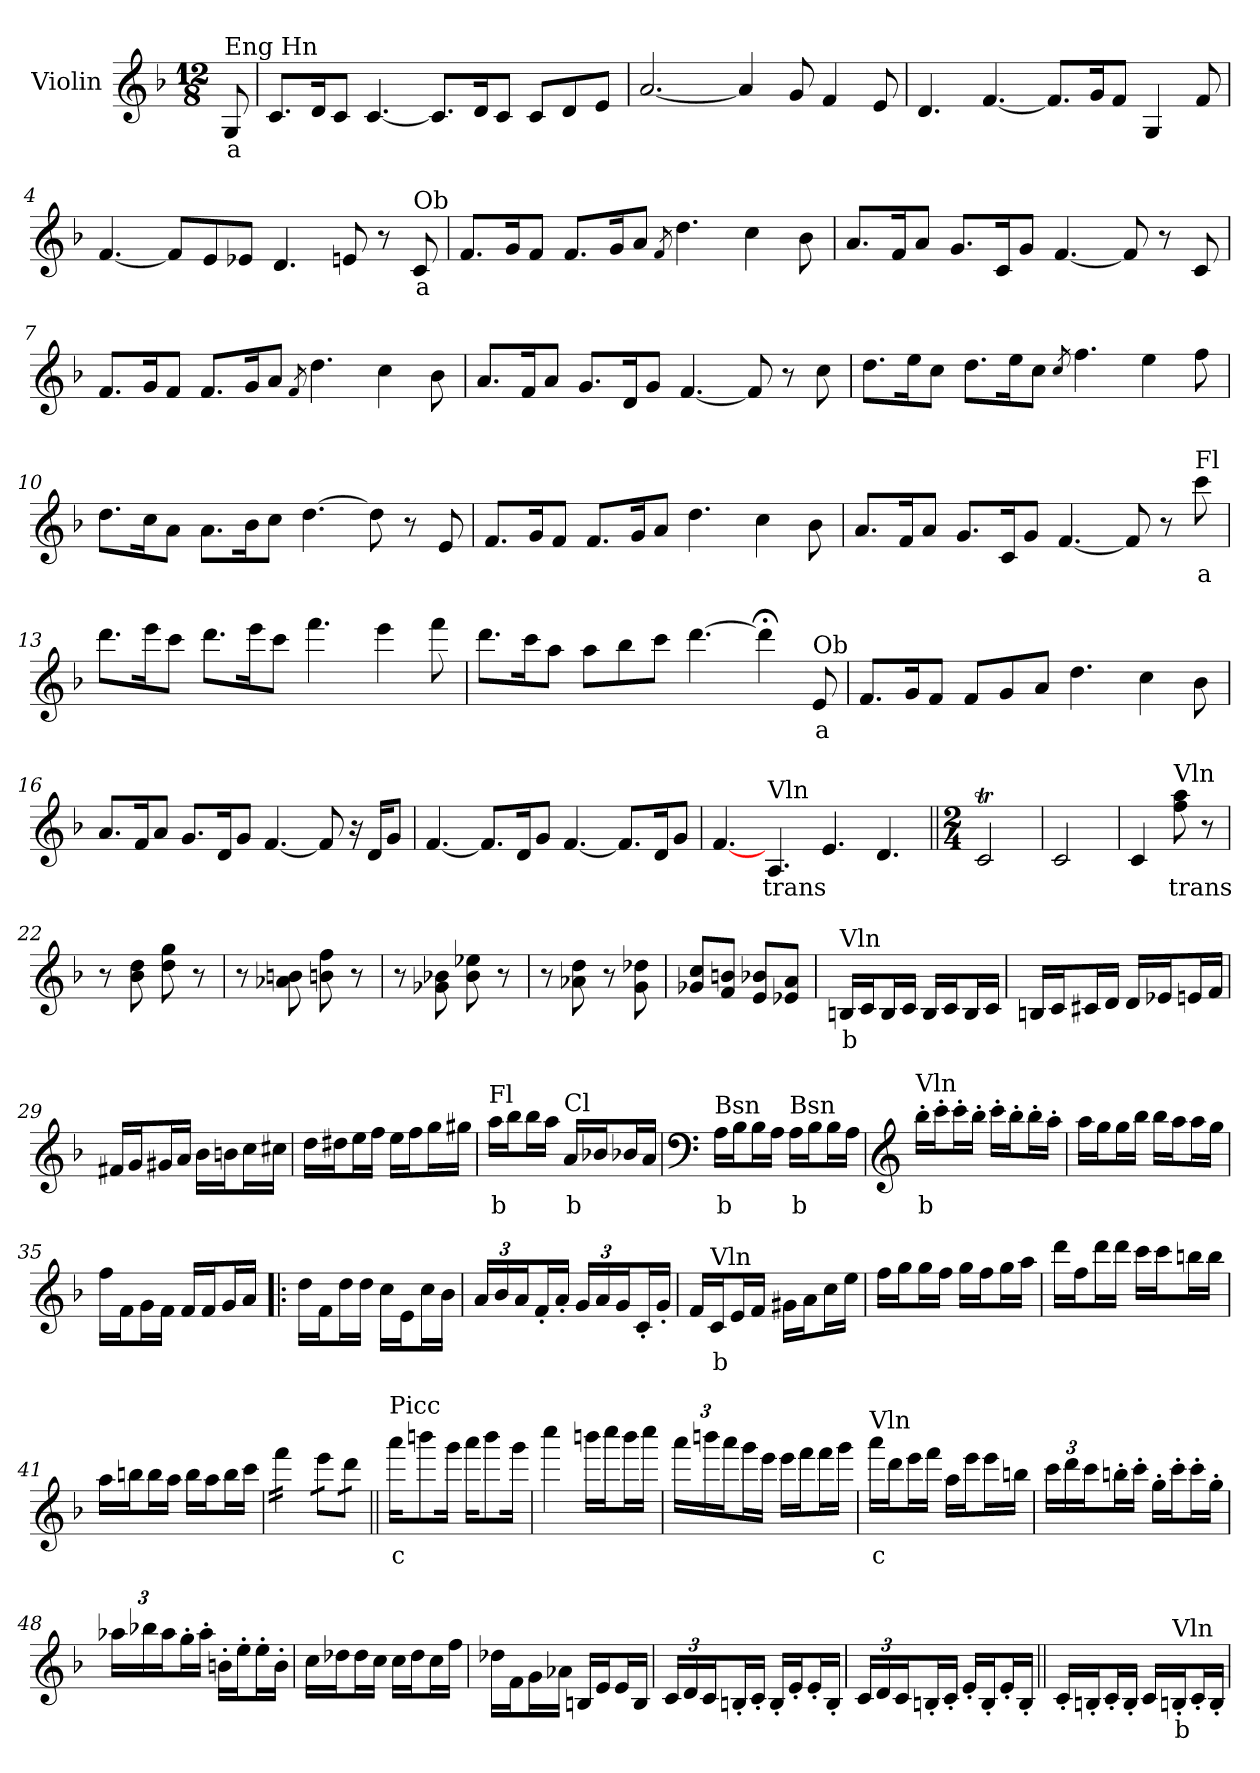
**kern	**text
*part1	*part1
*staff1	*staff1
*I"Violin	*
*I'Vln.	*
*clefG2	*
*k[b-]	*
*M12/8	*
=	=
!LO:TX:a:t=Eng Hn	!
!	!LO:LY:color=#FF0000
8G	a
=1	=1
8.c/L	.
16d/K	.
8c/J	.
[4.c	.
8.c/L]	.
16d/K	.
8c/J	.
8c/L	.
8d/	.
8e/J	.
=2	=2
[2.a	.
4a]	.
8g	.
4f	.
8e	.
=3	=3
4.d	.
[4.f	.
8.f/L]	.
16g/K	.
8f/J	.
4G	.
8f	.
=4	=4
[4.f	.
8f/L]	.
8e/	.
8e-X/J	.
4.d	.
8e	.
8r	.
!LO:TX:a:t=Ob	!
!	!LO:LY:color=#FF0000
8c	a
=5	=5
8.f/L	.
16g/K	.
8f/J	.
8.f/L	.
16g/K	.
8a/J	.
8qf	.
4.dd	.
4cc	.
8b-	.
=6	=6
8.a/L	.
16f/K	.
8a/J	.
8.g/L	.
16c/K	.
8g/J	.
[4.f	.
8f]	.
8r	.
8c	.
=7	=7
8.f/L	.
16g/K	.
8f/J	.
8.f/L	.
16g/K	.
8a/J	.
8qf	.
4.dd	.
4cc	.
8b-	.
=8	=8
8.a/L	.
16f/K	.
8a/J	.
8.g/L	.
16d/K	.
8g/J	.
[4.f	.
8f]	.
8r	.
8cc	.
=9	=9
8.dd\L	.
16ee\K	.
8cc\J	.
8.dd\L	.
16ee\K	.
8cc\J	.
8qcc	.
4.ff	.
4ee	.
8ff	.
=10	=10
8.dd\L	.
16cc\K	.
8a\J	.
8.a\L	.
16b-\K	.
8cc\J	.
[4.dd	.
8dd]	.
8r	.
8e	.
=11	=11
8.f/L	.
16g/K	.
8f/J	.
8.f/L	.
16g/K	.
8a/J	.
4.dd	.
4cc	.
8b-	.
=12	=12
8.a/L	.
16f/K	.
8a/J	.
8.g/L	.
16c/K	.
8g/J	.
[4.f	.
8f]	.
8r	.
!LO:TX:a:t=Fl	!
!	!LO:LY:color=#FF0000
8ccc	a
=13	=13
8.ddd\L	.
16eee\K	.
8ccc\J	.
8.ddd\L	.
16eee\K	.
8ccc\J	.
4.fff	.
4eee	.
8fff	.
=14	=14
8.ddd\L	.
16ccc\K	.
8aa\J	.
8aa\L	.
8bb-\	.
8ccc\J	.
[4.ddd	.
4ddd;<]	.
!LO:TX:a:t=Ob	!
!	!LO:LY:color=#FF0000
8e	a
=15	=15
8.f/L	.
16g/K	.
8f/J	.
8f/L	.
8g/	.
8a/J	.
4.dd	.
4cc	.
8b-	.
=16	=16
8.a/L	.
16f/K	.
8a/J	.
8.g/L	.
16d/K	.
8g/J	.
[4.f	.
8f]	.
16r	.
16d/KL	.
8g/J	.
=17	=17
[4.f	.
8.f/L]	.
16d/K	.
8g/J	.
[4.f	.
8.f/L]	.
16d/K	.
8g/J	.
=18	=18
[4.f	.
!LO:TX:a:t=Vln	!
!	!LO:LY:color=#FF0000
4.A	trans
4.e	.
4.d	.
=19||	=19||
*M2/4	*
2cT	.
=20	=20
2c	.
=21	=21
4c	.
!LO:TX:a:t=Vln	!
!	!LO:LY:color=#FF0000
8ff\ 8aa\	trans
8r	.
=22	=22
8r	.
8b-\ 8dd\	.
8dd\ 8gg\	.
8r	.
=23	=23
8r	.
8a-X\ 8bn\	.
8bn\ 8ff\	.
8r	.
=24	=24
8r	.
8g-X\ 8b-X\	.
8b-\ 8ee-X\	.
8r	.
=25	=25
8r	.
8a-X\ 8dd\	.
8r	.
8g\ 8dd-X\	.
=26	=26
8g-X/ 8cc/L	.
8f/ 8bn/J	.
8e/ 8b-X/L	.
8e-X/ 8a/J	.
=27	=27
!LO:TX:a:t=Vln	!
!	!LO:LY:color=#FF0000
16Bn/LL	b
16c/J	.
16B/L	.
16c/JJ	.
16B/LL	.
16c/J	.
16B/L	.
16c/JJ	.
=28	=28
16Bn/LL	.
16c/J	.
16c#X/L	.
16d/JJ	.
16d/LL	.
16e-X/J	.
16en/L	.
16f/JJ	.
=29	=29
16f#X/LL	.
16g/J	.
16g#X/L	.
16a/JJ	.
16b-\LL	.
16bn\J	.
16cc\L	.
16cc#X\JJ	.
=30	=30
16dd\LL	.
16dd#X\J	.
16ee\L	.
16ff\JJ	.
16ee\LL	.
16ff\J	.
16gg\L	.
16gg#X\JJ	.
=31	=31
!LO:TX:a:t=Fl	!
!	!LO:LY:color=#FF0000
16aa\LL	b
16bb-\J	.
16bb-\L	.
16aa\JJ	.
!LO:TX:a:t=Cl	!
!	!LO:LY:color=#FF0000
16a/LL	b
16b-X/J	.
16b-X/L	.
16a/JJ	.
=32	=32
*clefF4	*
!LO:TX:a:t=Bsn	!
!	!LO:LY:color=#FF0000
16A\LL	b
16B-\J	.
16B-\L	.
16A\JJ	.
!LO:TX:a:t=Bsn	!
!	!LO:LY:color=#FF0000
16A\LL	b
16B-\J	.
16B-\L	.
16A\JJ	.
=33	=33
*clefG2	*
!LO:TX:a:t=Vln	!
!	!LO:LY:color=#FF0000
16bb-'\LL	b
16ccc'\J	.
16ccc'\L	.
16bb-'\JJ	.
16ccc'\LL	.
16bb-'\J	.
16bb-'\L	.
16aa'\JJ	.
=34	=34
16aa\LL	.
16gg\J	.
16gg\L	.
16bb-\JJ	.
16bb-\LL	.
16aa\J	.
16aa\L	.
16gg\JJ	.
=35	=35
16ff\LL	.
16f\J	.
16g\L	.
16f\JJ	.
16f/LL	.
16f/J	.
16g/L	.
16a/JJ	.
=36!|:	=36!|:
16dd\LL	.
16f\J	.
16dd\L	.
16dd\JJ	.
16cc\LL	.
16e\J	.
16cc\L	.
16b-\JJ	.
=37	=37
*Xbrackettup	*
24a/LL	.
24b-/	.
24a/J	.
16f'/L	.
16a'/JJ	.
24g/LL	.
24a/	.
24g/J	.
16c'/L	.
16g'/JJ	.
=38	=38
16f/LL	.
!LO:TX:a:t=Vln	!
!	!LO:LY:color=#FF0000
16c/J	b
16e/L	.
16f/JJ	.
16g#X\LL	.
16a\J	.
16cc\L	.
16ee\JJ	.
=39	=39
16ff\LL	.
16gg\J	.
16gg\L	.
16ff\JJ	.
16gg\LL	.
16ff\J	.
16gg\L	.
16aa\JJ	.
=40	=40
16ddd\LL	.
16ff\J	.
16ddd\L	.
16ddd\JJ	.
16ccc\LL	.
16ccc\J	.
16bbn\L	.
16bb\JJ	.
=41	=41
16aa\LL	.
16bbn\J	.
16bb\L	.
16aa\JJ	.
16bb\LL	.
16aa\J	.
16bb\L	.
16ccc\JJ	.
=42	=42
*tremolo	*
16fffLL	.
16fff	.
16fff	.
16fffJJ	.
16eee\LL	.
16eee\	.
16ddd\	.
16ddd\JJ	.
*Xtremolo	*
=43||	=43||
!LO:TX:a:t=Picc	!
!	!LO:LY:color=#FF0000
16aaa\KL	c
8bbb\	.
16ggg\Jk	.
16aaa\KL	.
8bbb\	.
16ggg\Jk	.
=44	=44
4cccc	.
16bbb\LL	.
16cccc\J	.
16bbb\L	.
16cccc\JJ	.
=45	=45
24aaa\LL	.
24bbb\	.
24aaa\J	.
16ggg\L	.
16eee\JJ	.
16eee\LL	.
16fff\J	.
16fff\L	.
16ggg\JJ	.
=46	=46
!LO:TX:a:t=Vln	!
!	!LO:LY:color=#FF0000
16aaa\LL	c
16ddd\J	.
16eee\L	.
16fff\JJ	.
16aa\LL	.
16eee\J	.
16eee\L	.
16bbn\JJ	.
=47	=47
24ccc\LL	.
24ddd\	.
24ccc\J	.
16bbn'\L	.
16ccc'\JJ	.
16gg'\LL	.
16ccc'\J	.
16ccc'\L	.
16gg'\JJ	.
=48	=48
24aa-X\LL	.
24bb-X\	.
24aa-\J	.
16gg'\L	.
16aa-'\JJ	.
16bn'\LL	.
16ee'\J	.
16ee'\L	.
16b'\JJ	.
=49	=49
16cc\LL	.
16dd-X\J	.
16dd-\L	.
16cc\JJ	.
16cc\LL	.
16dd-\J	.
16cc\L	.
16ff\JJ	.
=50	=50
16dd-X\LL	.
16f\J	.
16g\L	.
16a-X\JJ	.
16Bn/LL	.
16e/J	.
16e/L	.
16B/JJ	.
=51	=51
24c/LL	.
24d/	.
24c/J	.
16Bn'/L	.
16c'/JJ	.
16B'/LL	.
16e'/J	.
16e'/L	.
16B'/JJ	.
=52	=52
24c/LL	.
24d/	.
24c/J	.
16Bn'/L	.
16c'/JJ	.
16e'/LL	.
16B'/J	.
16e'/L	.
16B'/JJ	.
=53||	=53||
16c'/LL	.
16Bn'/J	.
16c'/L	.
16B'/JJ	.
16c/LL	.
!LO:TX:a:t=Vln	!
!	!LO:LY:color=#FF0000
16Bn'/J	b
16c'/L	.
16B'/JJ	.
=	=
*-	*-
